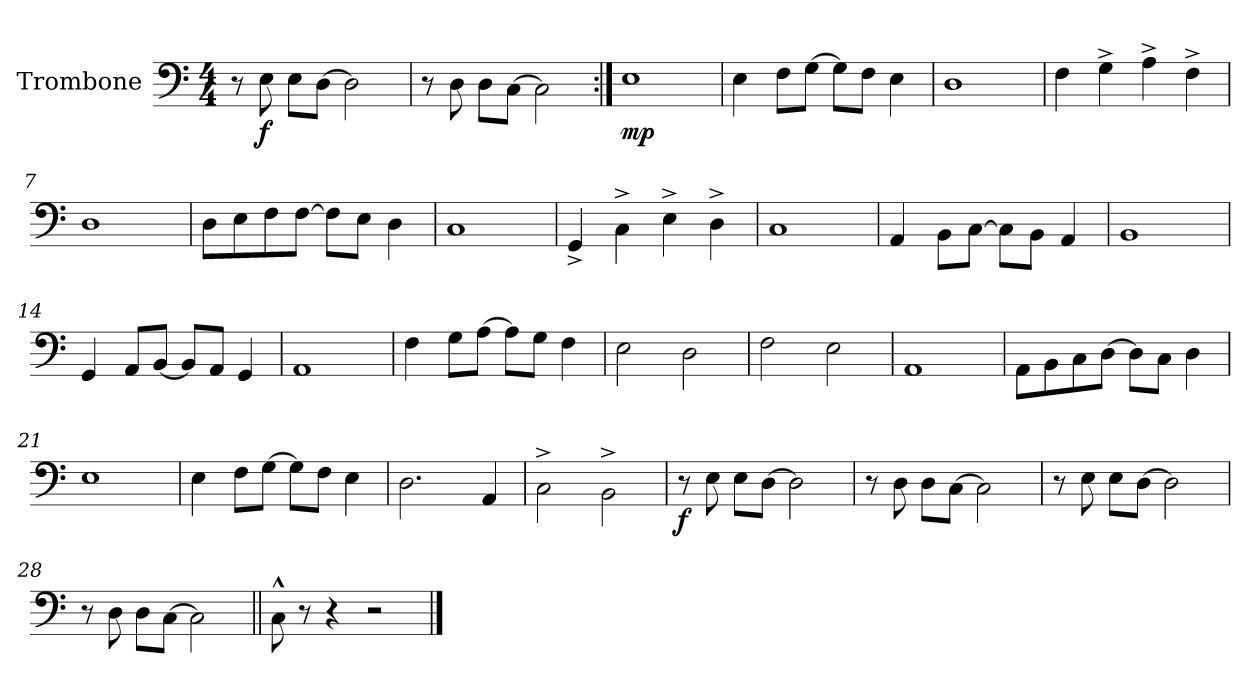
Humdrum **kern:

**kern	**dynam
*part1	*part1
*staff1	*staff1
*I"Trombone	*
*I'Tbn.	*
*clefF4	*
*k[]	*
*M4/4	*
=1	=1
8r	.
!	!LO:DY:b
8E\	f
8E\L	.
[8D\J	.
2D\]	.
=2	=2
8r	.
8D\	.
8D\L	.
[8C\J	.
2C\]	.
=3:|!	=3:|!
!	!LO:DY:b
1E	mp
=4	=4
4E\	.
8F\L	.
[8G\J	.
8G\L]	.
8F\J	.
4E\	.
=5	=5
1D	.
=6	=6
4F\	.
4G^\	.
4A^\	.
4F^\	.
=7	=7
1D	.
!!LO:LB:g=z
=8	=8
8D\L	.
8E\	.
8F\	.
[8F\J	.
8F\L]	.
8E\J	.
4D\	.
=9	=9
1C	.
=10	=10
4GG^/	.
4C^\	.
4E^\	.
4D^\	.
=11	=11
1C	.
=12	=12
4AA/	.
8BB\L	.
[8C\J	.
8C\L]	.
8BB\J	.
4AA/	.
=13	=13
1BB	.
=14	=14
4GG/	.
8AA/L	.
[8BB/J	.
8BB/L]	.
8AA/J	.
4GG/	.
!!LO:LB:g=z
=15	=15
1AA	.
=16	=16
4F\	.
8G\L	.
[8A\J	.
8A\L]	.
8G\J	.
4F\	.
=17	=17
2E\	.
2D\	.
=18	=18
2F\	.
2E\	.
=19	=19
1AA	.
=20	=20
8AA\L	.
8BB\	.
8C\	.
[8D\J	.
8D\L]	.
8C\J	.
4D\	.
=21	=21
1E	.
!!LO:LB:g=z
=22	=22
4E\	.
8F\L	.
[8G\J	.
8G\L]	.
8F\J	.
4E\	.
=23	=23
2.D\	.
4AA/	.
=24	=24
2C^\	.
2BB^\	.
=25	=25
!	!LO:DY:b
8r	f
8E\	.
8E\L	.
[8D\J	.
2D\]	.
=26	=26
8r	.
8D\	.
8D\L	.
[8C\J	.
2C\]	.
=27	=27
8r	.
8E\	.
8E\L	.
[8D\J	.
2D\]	.
=28	=28
8r	.
8D\	.
8D\L	.
[8C\J	.
2C\]	.
!!LO:LB:g=z
=29||	=29||
8C^^\	.
8r	.
4r	.
2r	.
==	==
*-	*-
